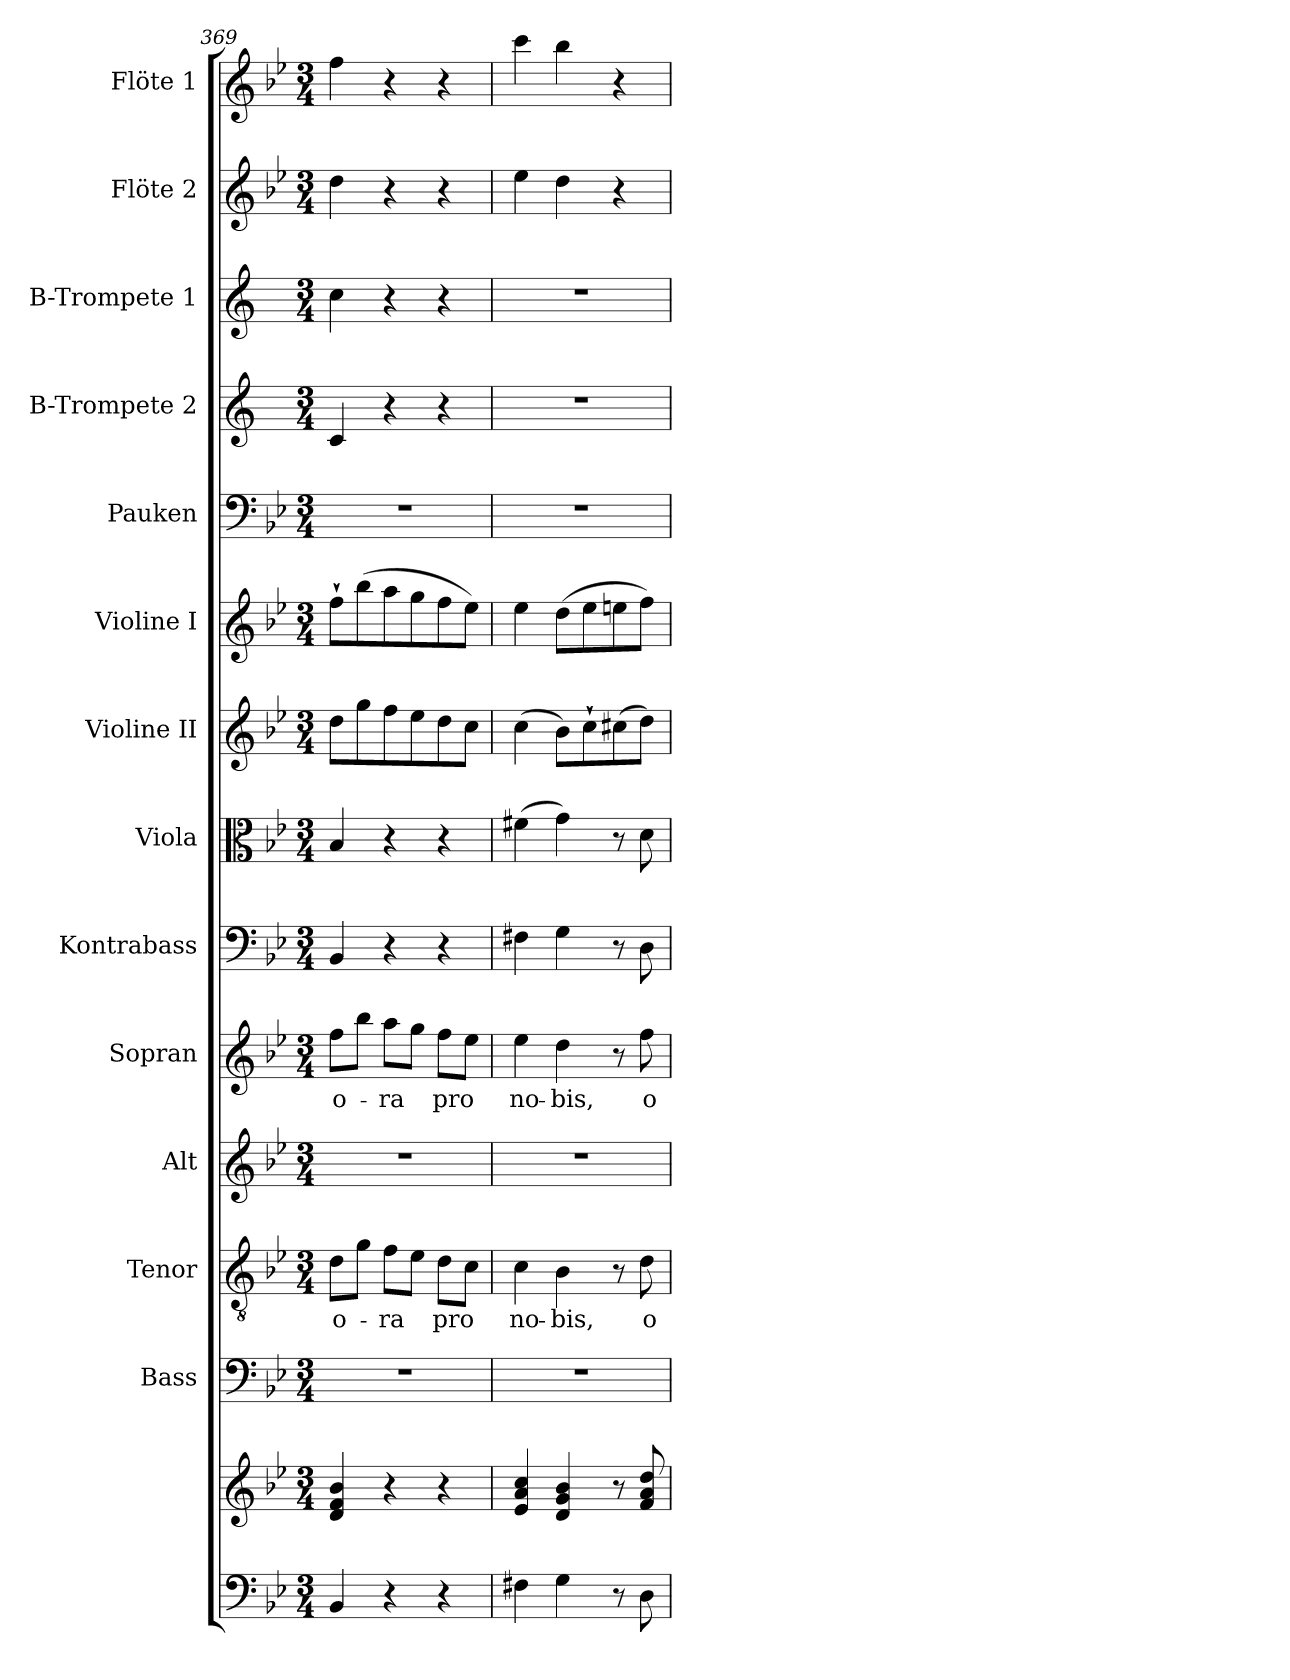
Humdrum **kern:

**kern	**kern	**kern	**kern	**text	**kern	**kern	**text	**kern	**kern	**kern	**kern	**kern	**kern	**kern	**kern	**kern
*part14	*part14	*part13	*part12	*part12	*part11	*part10	*part10	*part9	*part8	*part7	*part6	*part5	*part4	*part3	*part2	*part1
*staff15	*staff14	*staff13	*staff12	*staff12	*staff11	*staff10	*staff10	*staff9	*staff8	*staff7	*staff6	*staff5	*staff4	*staff3	*staff2	*staff1
*	*	*I"Bass	*I"Tenor	*	*I"Alt	*I"Sopran	*	*I"Kontrabass	*I"Viola	*I"Violine II	*I"Violine I	*I"Pauken	*I"B-Trompete 2	*I"B-Trompete 1	*I"Flöte 2	*I"Flöte 1
*	*	*I'B.	*I'T.	*	*I'A.	*I'S.	*	*I'Kb.	*I'Vla.	*I'Vl. II	*I'Vl. I	*I'Pk.	*I'B Trp. 2	*I'B Trp. 1	*I'Fl. 2	*I'Fl. 1
*clefF4	*clefG2	*clefF4	*clefGv2	*	*clefG2	*clefG2	*	*clefF4	*clefC3	*clefG2	*clefG2	*clefF4	*clefG2	*clefG2	*clefG2	*clefG2
*	*	*	*	*	*	*	*	*ITrd7c12	*	*	*	*	*ITrd1c2	*ITrd1c2	*	*
*k[b-e-]	*k[b-e-]	*k[b-e-]	*k[b-e-]	*	*k[b-e-]	*k[b-e-]	*	*k[b-e-]	*k[b-e-]	*k[b-e-]	*k[b-e-]	*k[b-e-]	*k[b-e-]	*k[b-e-]	*k[b-e-]	*k[b-e-]
*B-:	*B-:	*B-:	*B-:	*	*B-:	*B-:	*	*B-:	*B-:	*B-:	*B-:	*B-:	*B-:	*B-:	*B-:	*B-:
*M3/4	*M3/4	*M3/4	*M3/4	*	*M3/4	*M3/4	*	*M3/4	*M3/4	*M3/4	*M3/4	*M3/4	*M3/4	*M3/4	*M3/4	*M3/4
=369	=369	=369	=369	=369	=369	=369	=369	=369	=369	=369	=369	=369	=369	=369	=369	=369
!	!	!	!	!LO:LY:b	!	!	!LO:LY:b	!	!	!	!	!	!	!	!	!
4BB-/	4d/ 4f/ 4b-/	2.r	8d\L	o-	2.r	8ff\L	o-	4BBB-/	4B-/	8dd\L	8ff`>\L	2.r	4B-/	4b-\	4dd\	4ff\
.	.	.	8g\J	.	.	8bb-\J	.	.	.	8gg\	(>8bb-\	.	.	.	.	.
!	!	!	!	!LO:LY:b	!	!	!LO:LY:b	!	!	!	!	!	!	!	!	!
4r	4r	.	8f\L	-ra	.	8aa\L	-ra	4r	4r	8ff\	8aa\	.	4r	4r	4r	4r
.	.	.	8e-\J	.	.	8gg\J	.	.	.	8ee-\	8gg\	.	.	.	.	.
!	!	!	!	!LO:LY:b	!	!	!LO:LY:b	!	!	!	!	!	!	!	!	!
4r	4r	.	8d\L	pro	.	8ff\L	pro	4r	4r	8dd\	8ff\	.	4r	4r	4r	4r
.	.	.	8c\J	.	.	8ee-\J	.	.	.	8cc\J	8ee-\J)	.	.	.	.	.
=370	=370	=370	=370	=370	=370	=370	=370	=370	=370	=370	=370	=370	=370	=370	=370	=370
!	!	!	!	!LO:LY:b	!	!	!LO:LY:b	!	!	!	!	!	!	!	!	!
4F#X\	4e-/ 4a/ 4cc/	2.r	4c\	no-	2.r	4ee-\	no-	4FF#X\	(>4f#X\	(>4cc\	4ee-\	2.r	2.r	2.r	4ee-\	4ccc\
!	!	!	!	!LO:LY:b	!	!	!LO:LY:b	!	!	!	!	!	!	!	!	!
4G\	4d/ 4g/ 4b-/	.	4B-\	-bis,	.	4dd\	-bis,	4GG\	4g\)	8b-\L)	(>8dd\L	.	.	.	4dd\	4bb-\
.	.	.	.	.	.	.	.	.	.	8cc`>\	8ee-\	.	.	.	.	.
8r	8r	.	8r	.	.	8r	.	8r	8r	(>8cc#X\	8een\	.	.	.	4r	4r
!	!	!	!	!LO:LY:b	!	!	!LO:LY:b	!	!	!	!	!	!	!	!	!
8D\	8f/ 8a/ 8dd/	.	8d\	o-	.	8ff\	o-	8DD\	8d\	8dd\J)	8ff\J)	.	.	.	.	.
=	=	=	=	=	=	=	=	=	=	=	=	=	=	=	=	=
*-	*-	*-	*-	*-	*-	*-	*-	*-	*-	*-	*-	*-	*-	*-	*-	*-
